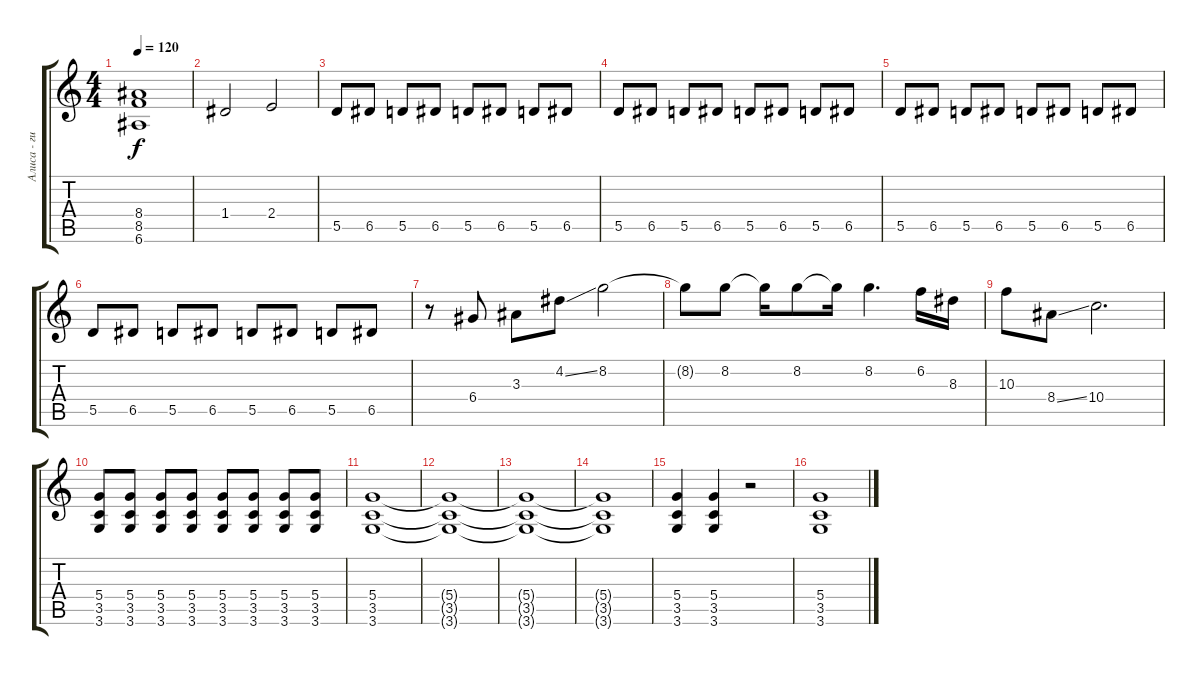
\track ("Алиса - гитара" "Алиса - ги") {instrument distortionguitar}
\staff {score tabs}
\tuning (E4 B3 G3 D3 A2 E2) {hide}
\ts (4 4)
\tempo 120
\clef g2
\ks c
(8.4 8.5 6.6).1{dy f} |
1.4.2 2.4.2 |
5.5.8 6.5.8 5.5.8 6.5.8 5.5.8 6.5.8 5.5.8 6.5.8 |
5.5.8 6.5.8 5.5.8 6.5.8 5.5.8 6.5.8 5.5.8 6.5.8 |
5.5.8 6.5.8 5.5.8 6.5.8 5.5.8 6.5.8 5.5.8 6.5.8 |
5.5.8 6.5.8 5.5.8 6.5.8 5.5.8 6.5.8 5.5.8 6.5.8 |
r.8{volume 15 instrument distortionguitar} 6.4.8 3.3.8 4.2{ss}.8 8.2.2 |
8.2{t}.8{volume 15 instrument distortionguitar} 8.2.8 8.2{t}.16 8.2.8 8.2{t}.16 8.2.4{d} 6.2.16 8.3.16 |
10.3.8{volume 15 instrument distortionguitar} 8.4{ss}.8 10.4.2{d} |
(5.4 3.5 3.6).8{volume 14 instrument overdrivenguitar} (5.4 3.5 3.6).8 (5.4 3.5 3.6).8 (5.4 3.5 3.6).8 (5.4 3.5 3.6).8 (5.4 3.5 3.6).8 (5.4 3.5 3.6).8 (5.4 3.5 3.6).8 |
(5.4 3.5 3.6).1 |
(5.4{t} 3.5{t} 3.6{t}).1 |
(5.4{t} 3.5{t} 3.6{t}).1 |
(5.4{t} 3.5{t} 3.6{t}).1 |
(5.4 3.5 3.6).4 (5.4 3.5 3.6).4 r.2 |
(5.4 3.5 3.6).1
